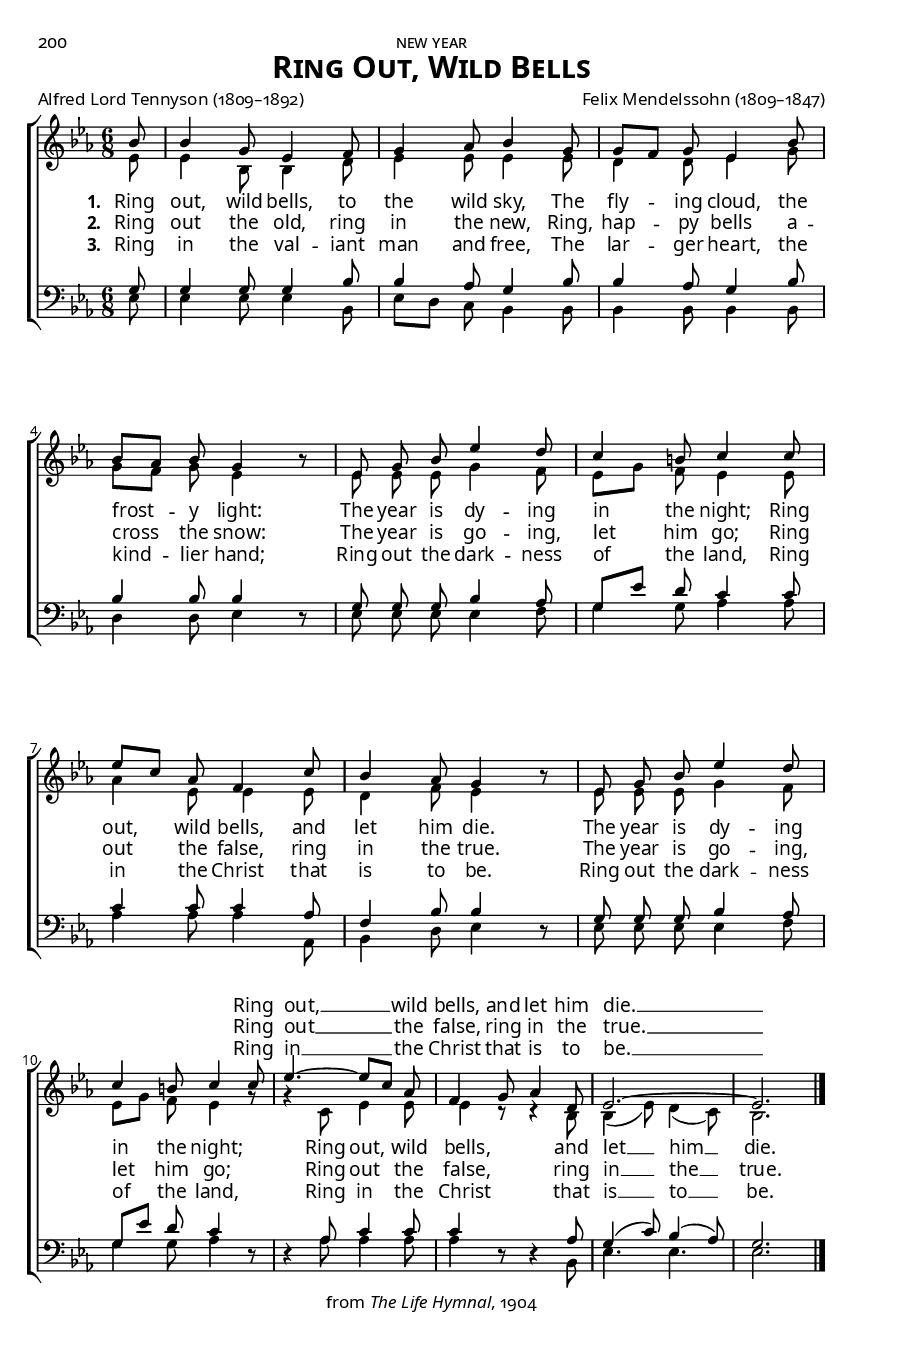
\version "2.14.2"
\include "util.ly"
\header {
  title = \markup{\override #'(font-name . "Garamond Premier Pro Semibold"){ \abs-fontsize #15 \smallCapsOldStyle"Ring Out, Wild Bells"}}
  poet = \markup\oldStyleNum"Alfred Lord Tennyson (1809–1892)"
  composer = \markup\oldStyleNum"Felix Mendelssohn (1809–1847)"
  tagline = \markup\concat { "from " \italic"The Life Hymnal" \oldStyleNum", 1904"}
}
\paper {
  %print-all-headers = ##f
  paper-height = 9\in
  paper-width = 6\in
  indent = 0\in
  %system-system-spacing = #'((basic-distance . 10) (padding . 0))
  %system-system-spacing =
  %  #'((basic-distance . 0)
  %     (minimum-distance . 0)
  %     (padding . -0.35)
  %     (stretchability . 100))
  ragged-last-bottom = ##f
  ragged-bottom = ##f
  two-sided = ##t
  inner-margin = 0.5\in
  outer-margin = 0.25\in
  top-margin = 0.25\in
  bottom-margin = 0.25\in
  first-page-number = #200
  print-first-page-number = ##t
  headerLine = \markup{\override #'(font-name . "Garamond Premier Pro") \smallCapsOldStyle"new year"}
  oddHeaderMarkup = \markup\fill-line{
     \override #'(font-name . "Garamond Premier Pro")\abs-fontsize #8.5
     \combine 
        \fill-line{"" \on-the-fly #print-page-number-check-first
        \oldStylePageNum""
        }
        \fill-line{\headerLine}
  }
  evenHeaderMarkup = \markup {
     \override #'(font-name . "Garamond Premier Pro")\abs-fontsize #8.5
     \combine
        \on-the-fly #print-page-number-check-first
        \oldStylePageNum""
        \fill-line{\headerLine}
  }
}
#(set-global-staff-size 15) \paper{ #(define fonts (make-pango-font-tree "GoudyOlSt BT" "Garamond Premier Pro" "Garamond Premier Pro" (/ 15 20))) }
global = {
  \key ees \major
  \time 6/8
  \autoBeamOff
  \override DynamicLineSpanner #'staff-padding = #0.0
  \override DynamicLineSpanner #'Y-extent = #'(-1 . 1)
}

sopMusic = \relative c' {
  \partial 8 bes'8 |
  bes4 g8 ees4 f8 |
  g4 aes8 bes4 g8 |
  g[ f] g ees4 bes'8 | \break
  
  bes[ aes] bes g4 bes8\rest |
  ees, g bes ees4 d8 |
  c4 b8 c4 c8 | \break
  
  ees[ c] aes f4 c'8 |
  bes4 aes8 g4 bes8\rest |
  ees, g bes ees4 d8 | \break
  
  c4 b8 c4 c8 ees4.~ ees8[ c] aes |
  f4 g8 aes4 d,8 |
  ees2.~ |
  ees \bar "|."
}
sopWords = \lyricmode {
  \repeat unfold40 {\skip1}
  Ring out, __ wild bells, and let him die. __
}
sopWordsII = \lyricmode {
  \repeat unfold40 {\skip1}
  Ring out __ the false, ring in the true. __
}
sopWordsIII = \lyricmode {
  \repeat unfold40 {\skip1}
  Ring in __ the Christ that is to be. __
}

altoMusic = \relative c' {
  ees8 |
  ees4 bes8 bes4 d8 |
  ees4 ees8 ees4 ees8 |
  d4 d8 ees4 g8 |
  
  g8[ f] g ees4 s8 |
  ees ees ees g4 f8 |
  ees8[ g] f ees4 ees8 |
  
  aes4 ees8 ees4 ees8 |
  d4 f8 ees4 s8 |
  ees ees ees g4 f8 |
  
  ees[ g] f ees4 g8\rest |
  g4\rest c,8 ees4 ees8 |
  ees4 c8\rest c4\rest bes8 bes4( ees8) d4( c8) |
  bes2. \bar "|."
}
altoWords = \lyricmode {
  \dropLyricsV
  \set stanza = #"1. "
  Ring out, wild bells, \set ignoreMelismata = ##t to the \unset ignoreMelismata wild sky,
  The fly -- ing cloud, the frost -- y light:
  The year is dy -- ing in the night;
  Ring out, \set associatedVoice = "sopranos"
  wild bells, and let him die.

  \unset associatedVoice
  The year is dy -- ing in the night;
  Ring out, wild bells, and let __ him __ die.
}
altoWordsII = \lyricmode {
  \dropLyricsV
%\markup\italic
  \set stanza = #"2. "
  Ring out the old, ring in the new,
  Ring, hap -- py bells a -- cross the snow:
  The year is go -- ing, let him go;
  Ring out \set associatedVoice = "sopranos"
  the false, ring in the true.

  \unset associatedVoice
  The year is go -- ing, let him go;
  Ring out the false, ring in __ the __ true.
}
altoWordsIII = \lyricmode {
  \dropLyricsV
  \set stanza = #"3. "
  Ring in the val -- iant man and free,
  The lar -- ger heart, the kind -- lier hand;
  Ring out the dark -- ness of the land,
  Ring in \set associatedVoice = "sopranos"
  the Christ that is to be.

  \unset associatedVoice
  Ring out the dark -- ness of the land,
  Ring in the Christ that is __ to __ be.
}
altoWordsIV = \lyricmode {
  \set stanza = #"4. "
  \set ignoreMelismata = ##t
}
altoWordsV = \lyricmode {
  \set stanza = #"5. "
  \set ignoreMelismata = ##t
}
altoWordsVI = \lyricmode {
  \set stanza = #"6. "
  \set ignoreMelismata = ##t
}
tenorMusic = \relative c' {
  g8 |
  g4 g8 g4 bes8 |
  bes4 aes8 g4 bes8 |
  bes4 aes8 g4 bes8 |
  
  bes4 bes8 bes4 s8 |
  g g g bes4 aes8 |
  g[ ees'] d c4 c8 |
  
  c4 c8 c4 aes8 |
  f4 bes8 bes4 s8 |
  g8 g g  bes4 aes8 |
  
  g[ ees'] d c4 s8 |
  s4 aes8 c4 c8 |
  c4 s8 s4 aes8 |
  g4( c8) bes4( aes8) |
  g2. \bar "|."
}
tenorWords = \lyricmode {

}

bassMusic = \relative c {
  ees8 |
  ees4 ees8 ees4 bes8 |
  ees[ d] c bes4 bes8 |
  bes4 bes8 bes4 bes8 |
  
  d4 d8 ees4 d8\rest |
  ees8 ees ees ees4 f8 |
  g4 g8 aes4 aes8 |
  
  aes4 aes8 aes4 aes,8 |
  bes4 d8 ees4 d8\rest |
  ees ees ees ees4 f8 |
  g4 g8 aes4 d,8\rest |
  d4\rest aes'8 aes4 aes8 |
  aes4 d,8\rest d4\rest bes8 |
  ees4. ees |
  ees2. \bar "|."
  
}
bassWords = \lyricmode {

}

pianoRH = \relative c' {
  
}
pianoLH = \relative c' {
  
}

\score {
  <<
   \new ChoirStaff <<
    \new Staff = women <<
      \new Voice = "sopranos" { \voiceOne << \global \sopMusic >> }
      \new Voice = "altos" { \voiceTwo << \global \altoMusic >> }
    >>
    \new Lyrics \with { alignAboveContext = #"women" \override VerticalAxisGroup #'nonstaff-relatedstaff-spacing = #'((basic-distance . 1))} \lyricsto "sopranos" \sopWords
    \new Lyrics \with { alignAboveContext = #"women" \override VerticalAxisGroup #'nonstaff-relatedstaff-spacing = #'((basic-distance . 1))} \lyricsto "sopranos" \sopWordsII
    \new Lyrics \with { alignAboveContext = #"women" \override VerticalAxisGroup #'nonstaff-relatedstaff-spacing = #'((basic-distance . 1))} \lyricsto "sopranos" \sopWordsIII
    \new Lyrics = "altosVI"  \with { alignBelowContext = #"women" } \lyricsto "altos" \altoWordsVI
    \new Lyrics = "altosV"  \with { alignBelowContext = #"women" } \lyricsto "altos" \altoWordsV
    \new Lyrics = "altosIV"  \with { alignBelowContext = #"women" } \lyricsto "altos" \altoWordsIV
    \new Lyrics = "altosIII"  \with { alignBelowContext = #"women" } \lyricsto "altos" \altoWordsIII
    \new Lyrics = "altosII"  \with { alignBelowContext = #"women" } \lyricsto "altos" \altoWordsII
    \new Lyrics = "altos"  \with { alignBelowContext = #"women" \override VerticalAxisGroup #'nonstaff-relatedstaff-spacing = #'((basic-distance . 1))} \lyricsto "altos" \altoWords
   \new Staff = men <<
      \clef bass
      \new Voice = "tenors" { \voiceOne << \global \tenorMusic >> }
      \new Voice = "basses" { \voiceTwo << \global \bassMusic >> }
    >>
    \new Lyrics \with { alignAboveContext = #"men" \override VerticalAxisGroup #'nonstaff-relatedstaff-spacing = #'((basic-distance . 1)) } \lyricsto "tenors" \tenorWords
    \new Lyrics \with { alignBelowContext = #"men" \override VerticalAxisGroup #'nonstaff-relatedstaff-spacing = #'((basic-distance . 1)) } \lyricsto "basses" \bassWords
  >>
%    \new PianoStaff << \new Staff { \new Voice { \pianoRH } } \new Staff { \clef "bass" \pianoLH } >>
  >>
  \layout {
    \context {
      \Score
      %\override SpacingSpanner #'base-shortest-duration = #(ly:make-moment 1 8)
      %\override SpacingSpanner #'common-shortest-duration = #(ly:make-moment 1 4)
    }
    \context {
      % Remove all empty staves
      % \Staff \RemoveEmptyStaves \override VerticalAxisGroup #'remove-first = ##t
    }
    \context {
      \Lyrics
      \override LyricText #'X-offset = #center-on-word
    }
  }
  \midi {
    \tempo 4 = 90
    \set Staff.midiInstrument = "flute"
  
    \context {
      \Voice
      \remove "Dynamic_performer"
    }
  }
}
